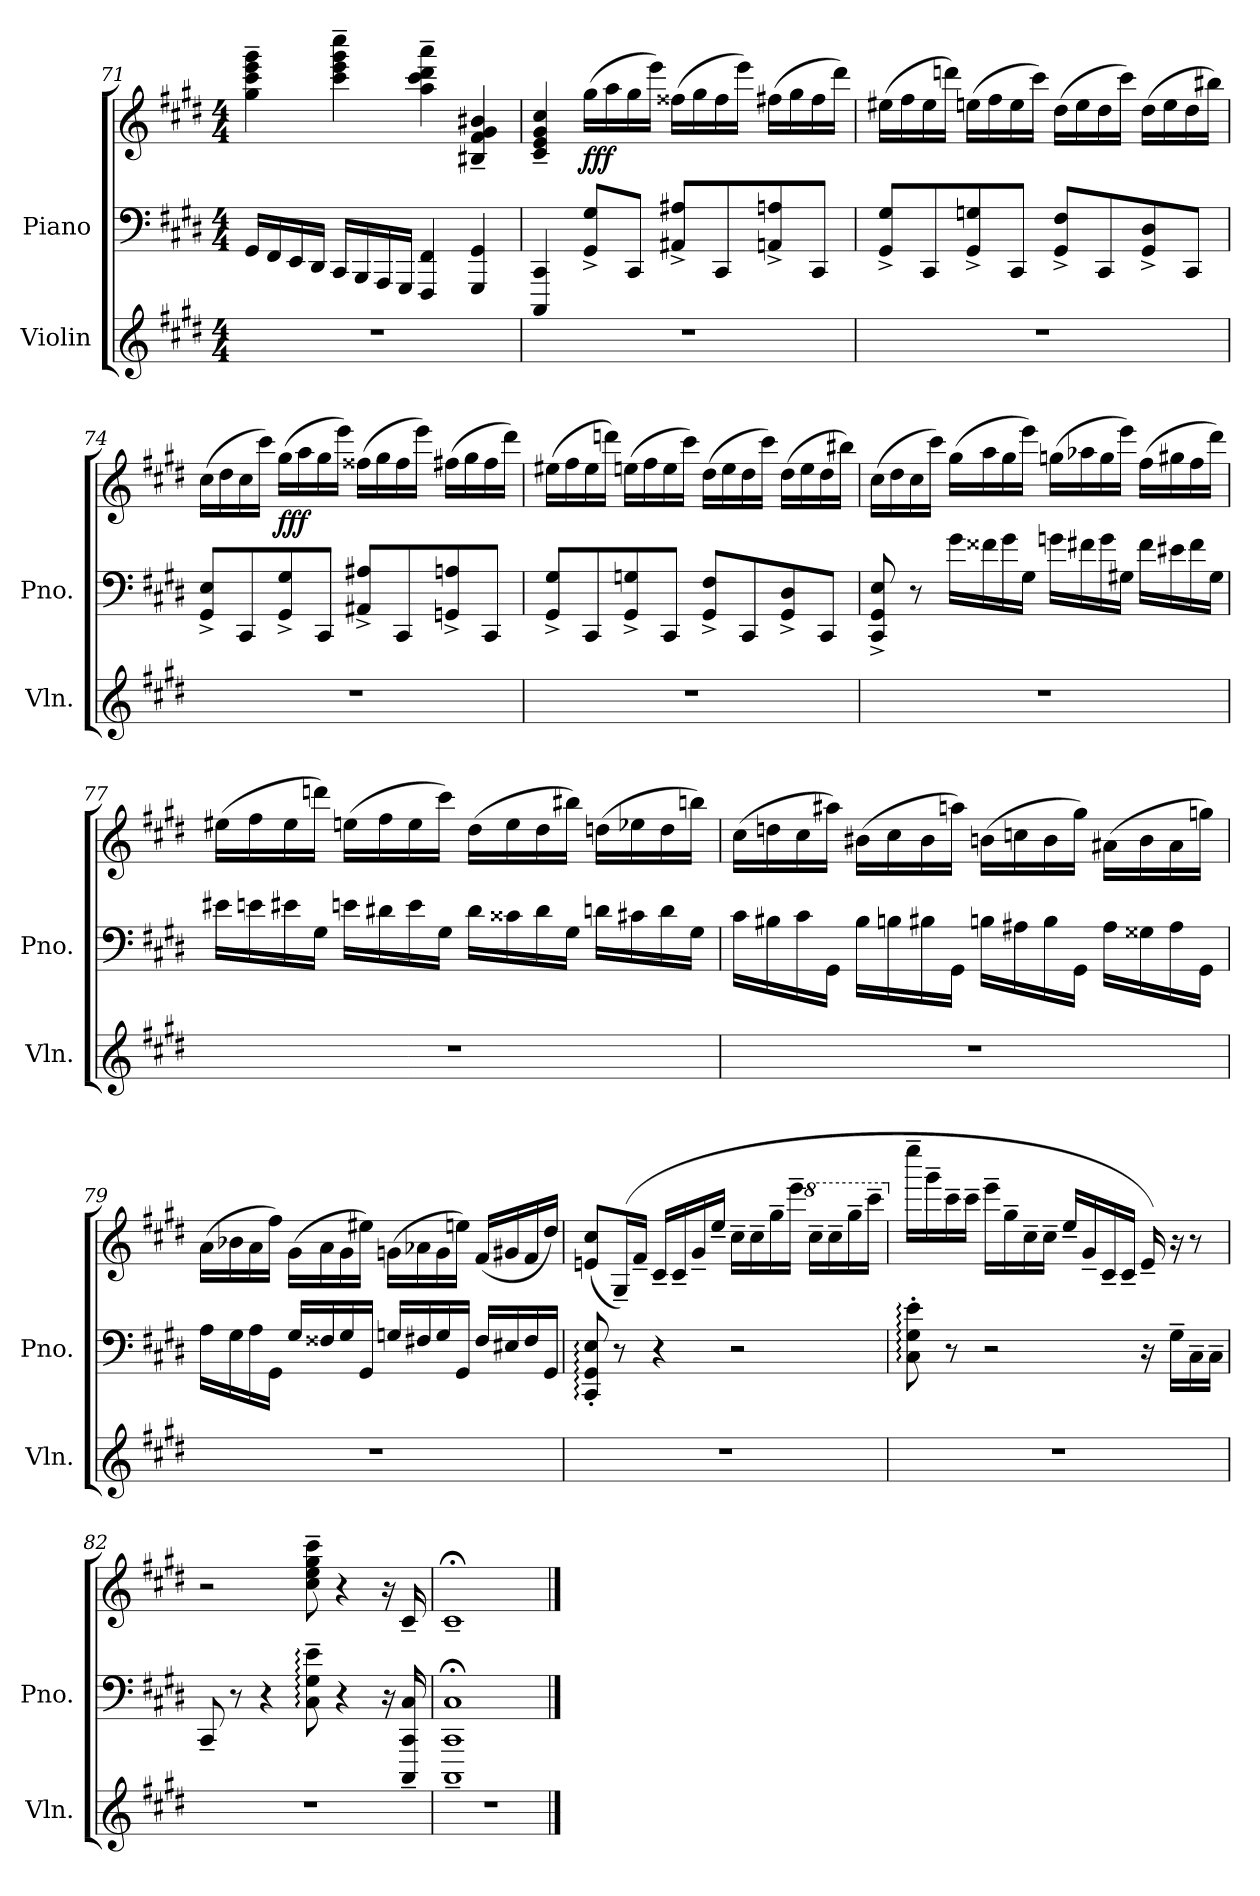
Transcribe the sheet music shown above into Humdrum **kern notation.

**kern	**kern	**kern	**dynam
*part2	*part1	*part1	*part1
*staff3	*staff2	*staff1	*staff1/2
*I"Violin	*I"Piano	*	*
*I'Vln.	*I'Pno.	*	*
!!LO:LB:g=z
*clefG2	*clefF4	*clefG2	*
*k[f#c#g#d#]	*k[f#c#g#d#]	*k[f#c#g#d#]	*
*M4/4	*M4/4	*M4/4	*
=71	=71	=71	=71
1r	16GG#/LL	4gg#\~ 4ccc#\~ 4eee\~ 4ggg#\~	.
.	16FF#/	.	.
.	16EE/	.	.
.	16DD#/JJ	.	.
.	16CC#/LL	4ccc#\~ 4eee\~ 4ggg#\~ 4cccc#\~	.
.	16BBB/	.	.
.	16AAA/	.	.
.	16GGG#/JJ	.	.
.	4FFF#/ 4FF#/	4aa\~ 4ccc#\~ 4ddd#\~ 4aaa\~	.
.	4GGG#/ 4GG#/	4B#X/~ 4f#/~ 4g#/~ 4b#X/~	.
=72	=72	=72	=72
1r	4CCC#/ 4CC#/	4c#/~ 4e/~ 4g#/~ 4cc#/~	.
!	!	!	!LO:DY:b
.	8GG#/^ 8G#/^L	(16gg#\LL	fff
.	.	16aa\	.
.	8CC#/J	16gg#\	.
.	.	16eee\JJ)	.
.	8AA#X/^ 8A#X/^L	(16ff##X\LL	.
.	.	16gg#\	.
.	8CC#/	16ff##\	.
.	.	16eee\JJ)	.
.	8AAn/^ 8An/^	(16ff#X\LL	.
.	.	16gg#\	.
.	8CC#/J	16ff#\	.
.	.	16ddd#\JJ)	.
!!LO:PB:g=z
=73	=73	=73	=73
1r	8GG#/^ 8G#/^L	(16ee#X\LL	.
.	.	16ff#\	.
.	8CC#/	16ee#\	.
.	.	16dddn\JJ)	.
.	8GG#/^ 8Gn/^	(16een\LL	.
.	.	16ff#\	.
.	8CC#/J	16ee\	.
.	.	16ccc#\JJ)	.
.	8GG#/^ 8F#/^L	(16dd#\LL	.
.	.	16ee\	.
.	8CC#/	16dd#\	.
.	.	16ccc#\JJ)	.
.	8GG#/^ 8D#/^	(16dd#\LL	.
.	.	16ee\	.
.	8CC#/J	16dd#\	.
.	.	16bb#X\JJ)	.
=74	=74	=74	=74
1r	8GG#/^ 8E/^L	(16cc#\LL	.
.	.	16dd#\	.
.	8CC#/	16cc#\	.
.	.	16ccc#\JJ)	.
!	!	!	!LO:DY:b
.	8GG#/^ 8G#/^	(16gg#\LL	fff
.	.	16aa\	.
.	8CC#/J	16gg#\	.
.	.	16eee\JJ)	.
.	8AA#X/^ 8A#X/^L	(16ff##X\LL	.
.	.	16gg#\	.
.	8CC#/	16ff##\	.
.	.	16eee\JJ)	.
.	8GGn/^ 8An/^	(16ff#X\LL	.
.	.	16gg#\	.
.	8CC#/J	16ff#\	.
.	.	16ddd#\JJ)	.
!!LO:LB:g=z
=75	=75	=75	=75
1r	8GG#/^ 8G#/^L	(16ee#X\LL	.
.	.	16ff#\	.
.	8CC#/	16ee#\	.
.	.	16dddn\JJ)	.
.	8GG#/^ 8Gn/^	(16een\LL	.
.	.	16ff#\	.
.	8CC#/J	16ee\	.
.	.	16ccc#\JJ)	.
.	8GG#/^ 8F#/^L	(16dd#\LL	.
.	.	16ee\	.
.	8CC#/	16dd#\	.
.	.	16ccc#\JJ)	.
.	8GG#/^ 8D#/^	(16dd#\LL	.
.	.	16ee\	.
.	8CC#/J	16dd#\	.
.	.	16bb#X\JJ)	.
=76	=76	=76	=76
1r	8CC#/^ 8GG#/^ 8E/^	(16cc#\LL	.
.	.	16dd#\	.
.	8r	16cc#\	.
.	.	16ccc#\JJ)	.
.	16g#\LL	(16gg#\LL	.
.	16f##X\	16aa\	.
.	16g#\	16gg#\	.
.	16G#\JJ	16eee\JJ)	.
.	16gn\LL	(16ggn\LL	.
.	16f#X\	16aa-X\	.
.	16g\	16gg\	.
.	16G#X\JJ	16eee\JJ)	.
.	16f#\LL	(16ff#\LL	.
.	16e#X\	16gg#X\	.
.	16f#\	16ff#\	.
.	16G#\JJ	16ddd#\JJ)	.
!!LO:LB:g=z
=77	=77	=77	=77
1r	16e#X\LL	(16ee#X\LL	.
.	16en\	16ff#\	.
.	16e#X\	16ee#\	.
.	16G#\JJ	16dddn\JJ)	.
.	16en\LL	(16een\LL	.
.	16d#X\	16ff#\	.
.	16e\	16ee\	.
.	16G#\JJ	16ccc#\JJ)	.
.	16d#\LL	(16dd#\LL	.
.	16c##X\	16ee\	.
.	16d#\	16dd#\	.
.	16G#\JJ	16bb#X\JJ)	.
.	16dn\LL	(16ddn\LL	.
.	16c#X\	16ee-X\	.
.	16d\	16dd\	.
.	16G#\JJ	16bbn\JJ)	.
!!LO:LB:g=z
=78	=78	=78	=78
1r	16c#\LL	(16cc#\LL	.
.	16B#X\	16ddn\	.
.	16c#\	16cc#\	.
.	16GG#\JJ	16aa#X\JJ)	.
.	16B#\LL	(16b#X\LL	.
.	16Bn\	16cc#\	.
.	16B#X\	16b#\	.
.	16GG#\JJ	16aan\JJ)	.
.	16Bn\LL	(16bn\LL	.
.	16A#X\	16ccn\	.
.	16B\	16b\	.
.	16GG#\JJ	16gg#\JJ)	.
.	16A#\LL	(16a#X\LL	.
.	16G##X\	16b\	.
.	16A#\	16a#\	.
.	16GG#\JJ	16ggn\JJ)	.
!!LO:LB:g=z
=79	=79	=79	=79
1r	16A\LL	(16a\LL	.
.	16G#\	16b-X\	.
.	16A\	16a\	.
.	16GG#\JJ	16ff#\JJ)	.
.	16G#/LL	(16g#\LL	.
.	16F##X/	16a\	.
.	16G#/	16g#\	.
.	16GG#/JJ	16ee#X\JJ)	.
.	16Gn/LL	(16gn\LL	.
.	16F#X/	16a-X\	.
.	16G/	16g\	.
.	16GG#/JJ	16een\JJ)	.
.	16F#/LL	(16f#/LL	.
.	16E#X/	16g#X/	.
.	16F#/	16f#/	.
.	16GG#/JJ	16dd#/JJ)	.
=80	=80	=80	=80
1r	8CC#/:' 8GG#/:' 8E/:'	(8en/ 8cc#/L	.
.	8r	(16G#~/L)	.
.	.	16f#~/JJ	.
.	4r	16c#~/LL	.
.	.	16c#~/	.
.	.	16g#~/	.
.	.	16ee~/JJ	.
.	2r	16cc#~\LL	.
.	.	16cc#~\	.
.	.	16gg#~\	.
.	.	16eee~\JJ	.
*	*	*8va	*
.	.	16ccc#~\LL	.
.	.	16ccc#~\	.
.	.	16ggg#~\	.
.	.	16cccc#~\JJ	.
!!LO:PB:g=z
=81	=81	=81	=81
*	*	*X8va	*
1r	8C#\:' 8G#\:' 8e\:'	16eeee~\LL	.
.	.	16ggg#~\	.
.	8r	16ccc#~\	.
.	.	16ccc#~\JJ	.
.	2r	16eee~\LL	.
.	.	16gg#~\	.
.	.	16cc#~\	.
.	.	16cc#~\JJ	.
.	.	16ee~/LL	.
.	.	16g#~/	.
.	.	16c#~/	.
.	.	16c#~/JJ	.
.	16r	(16e~/)	.
.	16G#~\LL	16r	.
.	16C#~\	8r	.
.	16C#~\JJ	.	.
=82	=82	=82	=82
1r	8CC#~/)	2r	.
.	8r	.	.
.	4r	.	.
.	8C#\:~ 8G#\:~ 8e\:~	8cc#\~ 8ee\~ 8gg#\~ 8ccc#\~	.
.	4r	4r	.
.	16r	16r	.
.	16CCC#/~ 16CC#/~ 16C#/~	16c#~/	.
=83	=83	=83	=83
1r	1CCC#;<~ 1CC#;<~ 1C#;<~	1c#;<~	.
==	==	==	==
*-	*-	*-	*-
